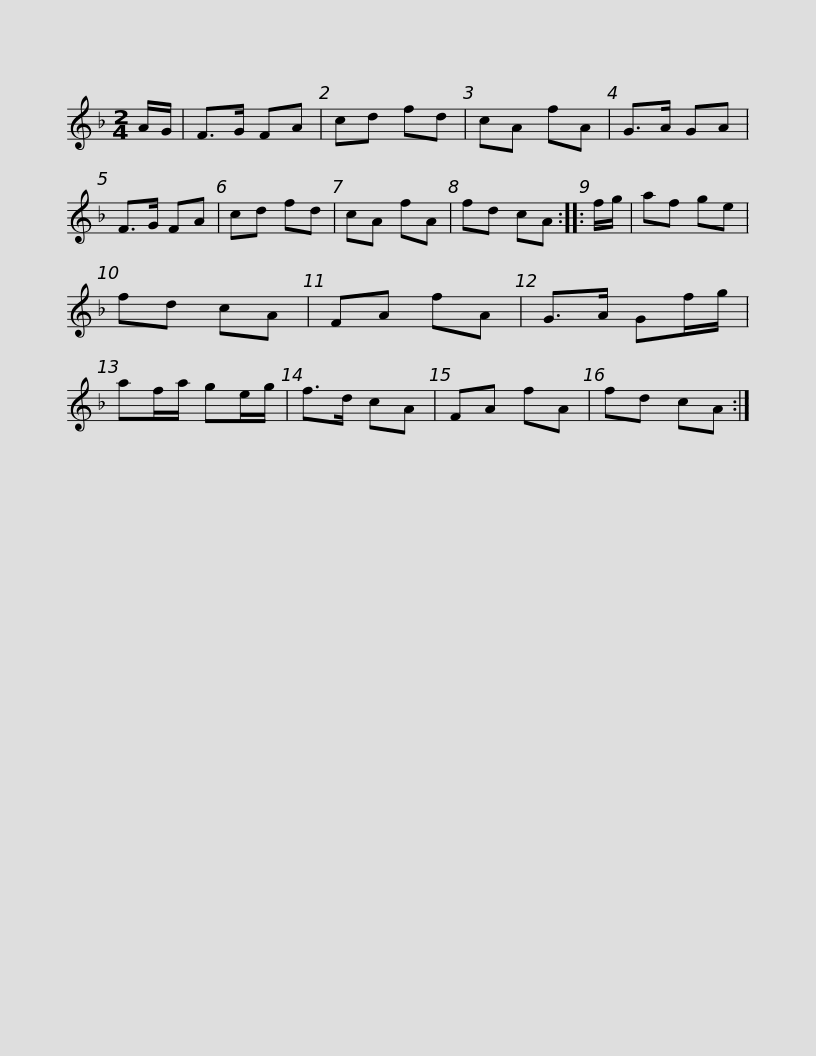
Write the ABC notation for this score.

X:1
L:1/8
M:2/4
I:linebreak $
K:F
V:1 treble
V:1
 A/G/ | F>G FA | cd fd | cA fA | G>A GA | %5
 F>G FA | cd fd | cA fA | fd cA :: f/g/ | %10
 af ge |$ fd cA | FA fA | G>A Gf/g/ | af/a/ ge/g/ | %15
 f>d cA | FA fA | fd cA :| %18
